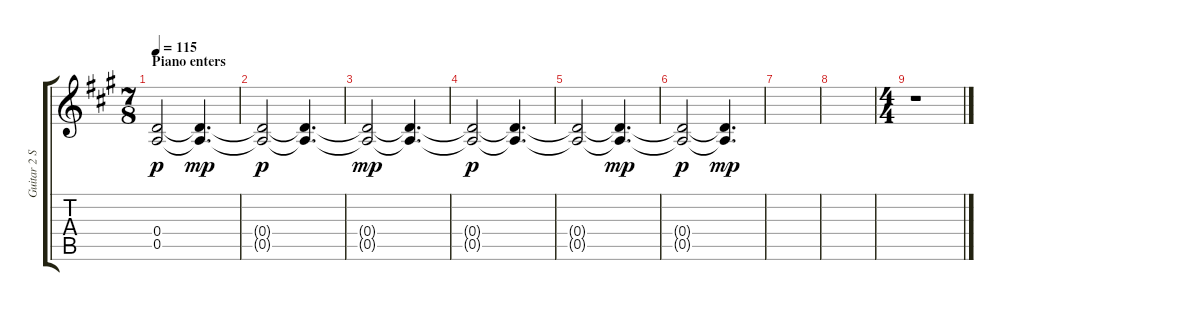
\track ("Guitar 2 Standard Tuning" "Guitar 2 S") {instrument electricguitarjazz}
\staff {score tabs}
\tuning (E4 B3 G3 D3 A2 E2) {hide}
\ts (7 8)
\section ("" "Piano enters")
\tempo 115
\clef g2
\ks a
(0.4{t} 0.5{t}).2{dy p} (0.4{t} 0.5{t}).4{d dy mp} |
(0.4{t} 0.5{t}).2{dy p} (0.4{t} 0.5{t}).4{d} |
(0.4{t} 0.5{t}).2{dy mp volume 0} (0.4{t} 0.5{t}).4{d} |
(0.4{t} 0.5{t}).2{dy p} (0.4{t} 0.5{t}).4{d} |
(0.4{t} 0.5{t}).2 (0.4{t} 0.5{t}).4{d dy mp} |
(0.4{t} 0.5{t}).2{dy p} (0.4{t} 0.5{t}).4{d dy mp} |
|
|
\ts (4 4)
r.1{volume 10}
